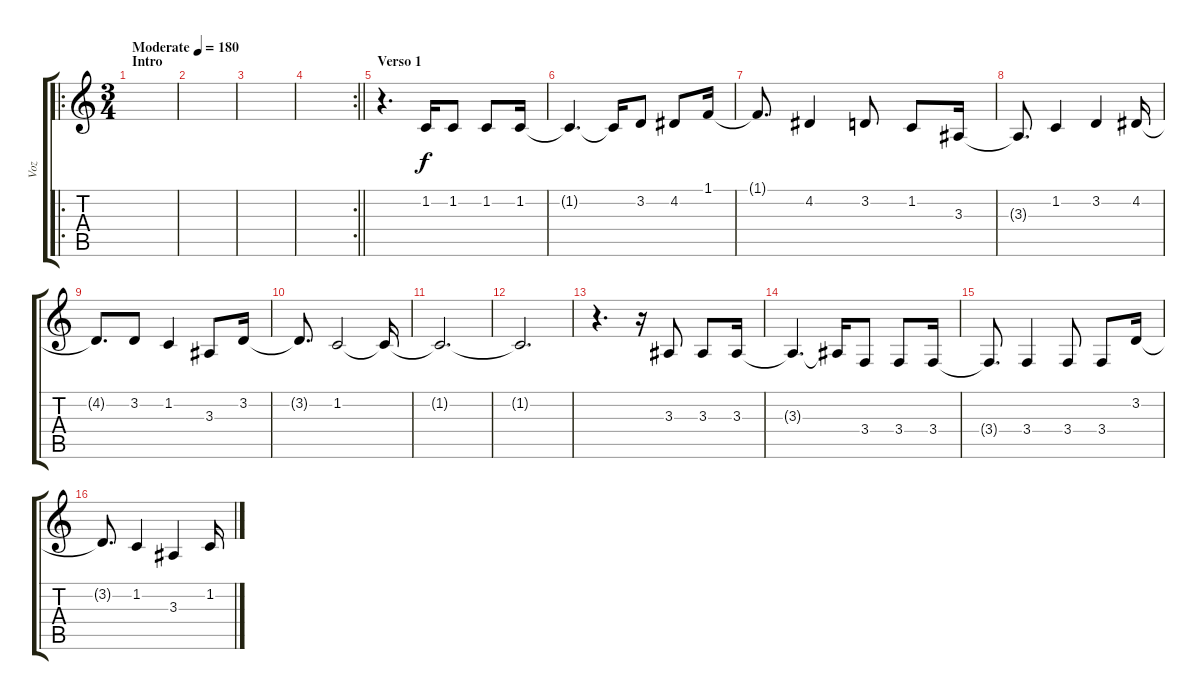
\track ("Voz" "Voz") {instrument violin}
\staff {score tabs}
\tuning (E4 B3 G3 D3 A2 E2) {hide}
\ro
\ts (3 4)
\section ("" "Intro")
\tempo (180 "Moderate")
\clef g2
\ks c
|
|
|
\rc 2
\barLineRight lightlight
|
\section ("" "Verso 1")
r.4{d} 1.2.16 1.2.8 1.2.8 1.2.16 |
1.2{t}.4{d} 1.2{t}.16 3.2.8 4.2.8 1.1.16 |
1.1{t}.8{d} 4.2.4 3.2.8 1.2.8 3.3.16 |
3.3{t}.8{d} 1.2.4 3.2.4 4.2.16 |
4.2{t}.8{d} 3.2.8 1.2.4 3.3.8 3.2.16 |
3.2{t}.8{d} 1.2.2 1.2{t}.16 |
1.2{t}.2{d} |
1.2{t}.2{d} |
r.4{d} r.16 3.3.8 3.3.8 3.3.16 |
3.3{t}.4{d} 3.3{t}.16 3.4.8 3.4.8 3.4.16 |
3.4{t}.8{d} 3.4.4 3.4.8 3.4.8 3.2.16 |
3.2{t}.8{d} 1.2.4 3.3.4 1.2.16
